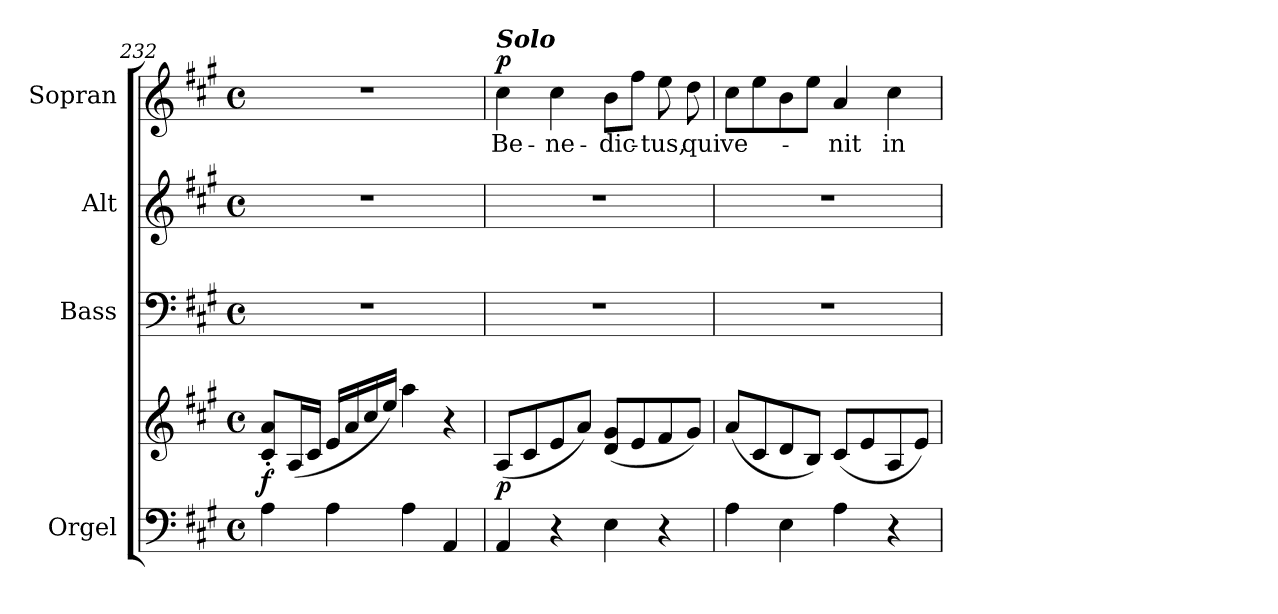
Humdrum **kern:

**kern	**kern	**dynam	**kern	**kern	**kern	**text	**dynam
*part4	*part4	*part4	*part3	*part2	*part1	*part1	*part1
*staff5	*staff4	*staff4/5	*staff3	*staff2	*staff1	*staff1	*staff1
*I"Orgel	*	*	*I"Bass	*I"Alt	*I"Sopran	*	*
*	*	*	*I'B.	*I'A.	*I'S.	*	*
*clefF4	*clefG2	*	*clefF4	*clefG2	*clefG2	*	*
*k[f#c#g#]	*k[f#c#g#]	*	*k[f#c#g#]	*k[f#c#g#]	*k[f#c#g#]	*	*
*A:	*A:	*	*A:	*A:	*A:	*	*
*M4/4	*M4/4	*	*M4/4	*M4/4	*M4/4	*	*
*met(c)	*met(c)	*	*met(c)	*met(c)	*met(c)	*	*
=232	=232	=232	=232	=232	=232	=232	=232
!	!	!LO:DY:b	!	!	!	!	!
4A\	8c#/'< 8a/'<L	f	1r	1r	1r	.	.
.	(<16A/L	.	.	.	.	.	.
.	16c#/JJ	.	.	.	.	.	.
4A\	16e/LL	.	.	.	.	.	.
.	16a/	.	.	.	.	.	.
.	16cc#/	.	.	.	.	.	.
.	16ee/JJ)	.	.	.	.	.	.
4A\	4aa\	.	.	.	.	.	.
4AA/	4r	.	.	.	.	.	.
!!LO:LB:g=z
=233	=233	=233	=233	=233	=233	=233	=233
!	!	!	!	!	!LO:TX:a:Bi:t=Solo	!	!
!	!	!LO:DY:b	!	!	!	!LO:LY:b	!LO:DY:a
4AA/	(<8A/L	p	1r	1r	4cc#\	Be-	p
.	8c#/	.	.	.	.	.	.
!	!	!	!	!	!	!LO:LY:b	!
4r	8e/	.	.	.	4cc#\	-ne-	.
.	8a/J)	.	.	.	.	.	.
!	!	!	!	!	!	!LO:LY:b	!
4E\	(<8d/ 8g#/L	.	.	.	8b\L	-dic-	.
.	8e/	.	.	.	8ff#\J	.	.
!	!	!	!	!	!	!LO:LY:b	!
4r	8f#/	.	.	.	8ee\	-tus,	.
!	!	!	!	!	!	!LO:LY:b	!
.	8g#/J)	.	.	.	8dd\	qui	.
=234	=234	=234	=234	=234	=234	=234	=234
!	!	!	!	!	!	!LO:LY:b	!
4A\	(<8a/L	.	1r	1r	8cc#\L	ve-	.
.	8c#/	.	.	.	8ee\	.	.
4E\	8d/	.	.	.	8b\	.	.
.	8B/J)	.	.	.	8ee\J	.	.
!	!	!	!	!	!	!LO:LY:b	!
4A\	(<8c#/L	.	.	.	4a/	-nit	.
.	8e/	.	.	.	.	.	.
!	!	!	!	!	!	!LO:LY:b	!
4r	8A/	.	.	.	4cc#\	in	.
.	8e/J)	.	.	.	.	.	.
=	=	=	=	=	=	=	=
*-	*-	*-	*-	*-	*-	*-	*-
